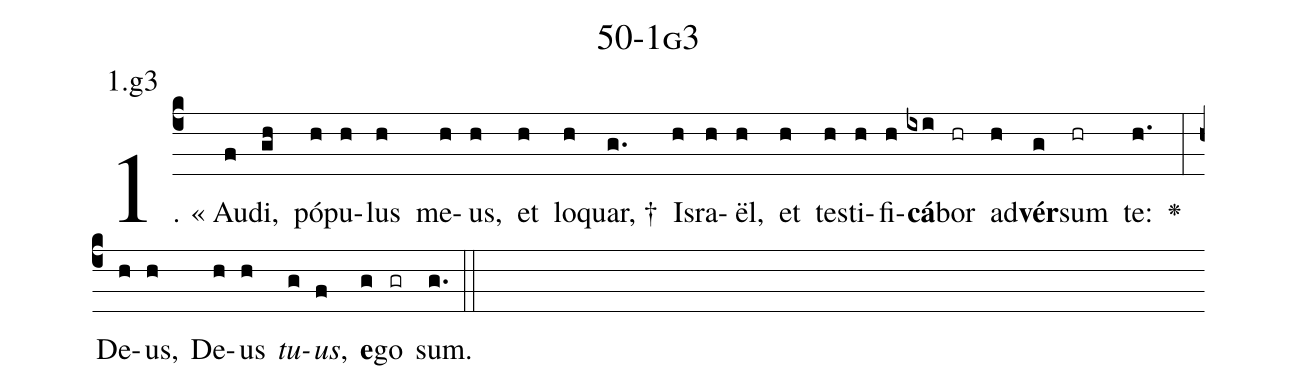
name: 50-1g3;
annotation: 1.g3;
%%
(c4)1. « Au(f)di,(gh) pó(h)pu(h)lus(h) me(h)us,(h) et(h) lo(h)quar, †(g.) Is(h)ra(h)ël,(h) et(h) tes(h)ti(h)fi(h)<b>cá</b>(ixi)bor(hr) ad(h)<b>vér</b>(g)sum(hr) te:(h.) <v>\greheightstar</v> (:) De(h)us,(h) De(h)us(h) <i>tu</i>(g)<i>us</i>,(f) <b>e</b>(g)go(gr) sum.(g.) (::)
